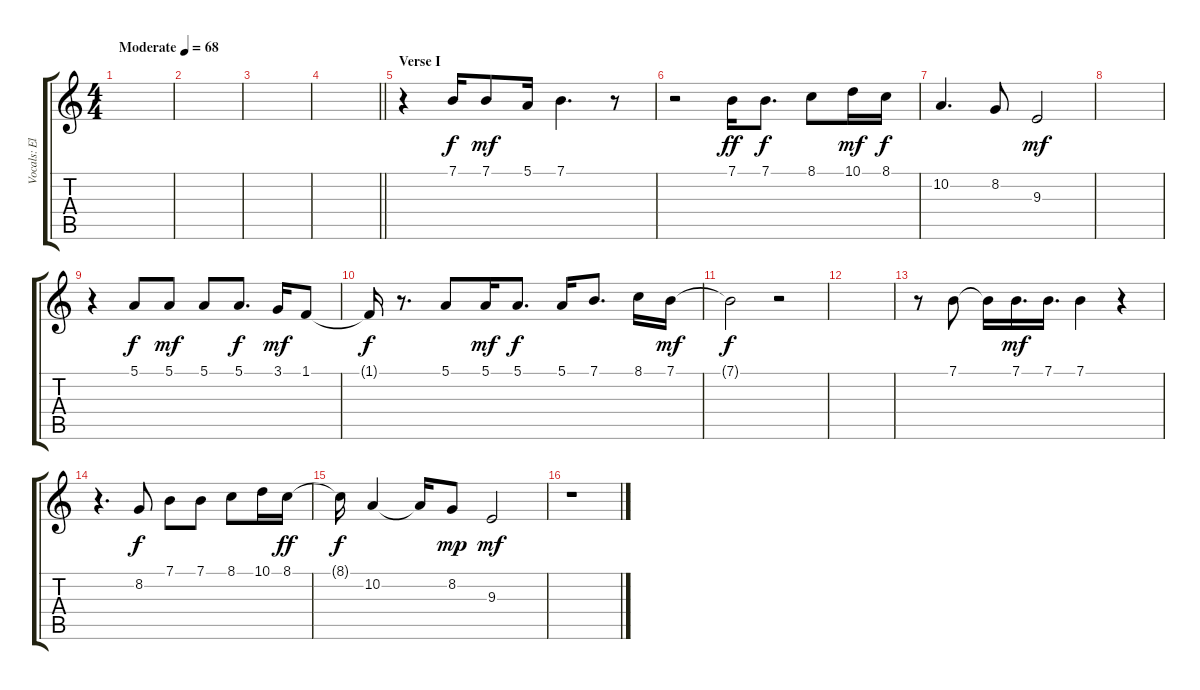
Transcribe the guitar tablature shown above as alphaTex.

\track ("Vocals: Elton John" "Vocals: El") {instrument lead8bassandlead}
\staff {score tabs}
\tuning (E4 B3 G3 D3 A2 E2) {hide}
\ts (4 4)
\tempo (68 "Moderate")
\clef g2
\ks c
|
|
|
\barLineRight lightlight
|
\section ("" "Verse I")
r.4 7.1.16 7.1.8{dy mf} 5.1.16 7.1.4{d} r.8 |
r.2 7.1.16{dy ff} 7.1.8{d dy f} 8.1.8 10.1.16{dy mf} 8.1.16{dy f} |
10.2.4{d} 8.2.8 9.3.2{dy mf} |
|
r.4 5.1.8{dy f} 5.1.8{dy mf} 5.1.8 5.1.8{d dy f} 3.1.16{dy mf} 1.1.8 |
1.1{t}.16{dy f} r.8{d} 5.1.8 5.1.16{dy mf} 5.1.8{d dy f} 5.1.16 7.1.8{d} 8.1.16 7.1.16{dy mf} |
7.1{t}.2{dy f} r.2 |
|
r.8 7.1.8 7.1{t}.16 7.1.16{d dy mf} 7.1.16{d} 7.1.4 r.4 |
r.4{d} 8.2.8{dy f} 7.1.8 7.1.8 8.1.8 10.1.16 8.1.16{dy ff} |
8.1{t}.16{dy f} 10.2.4 10.2{t}.16 8.2.8{dy mp} 9.3.2{dy mf} |
r.1
